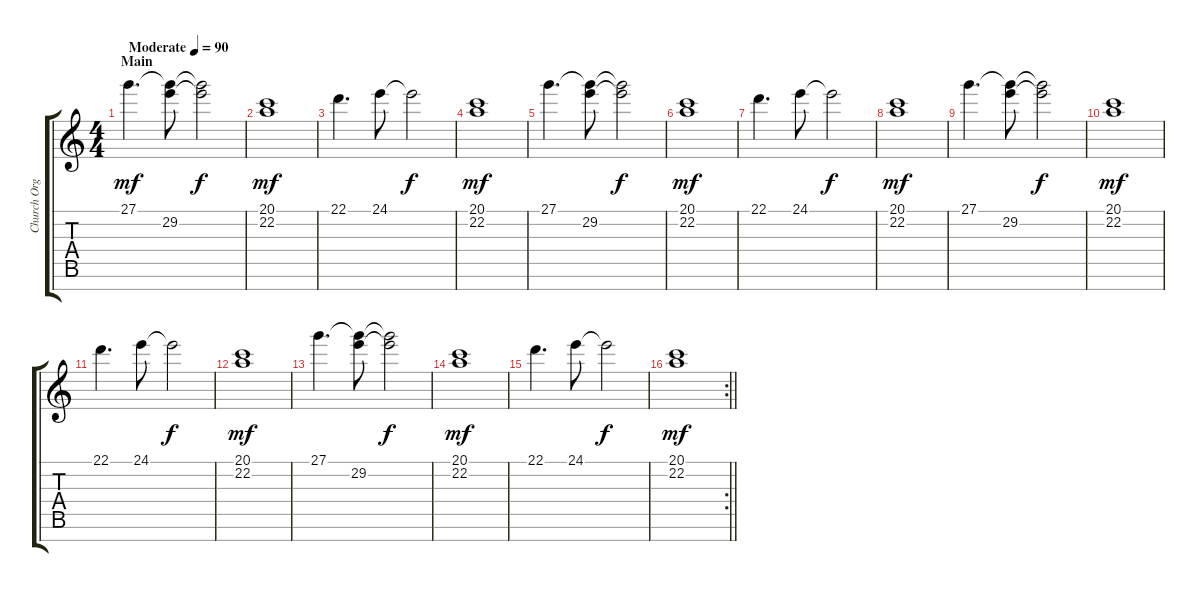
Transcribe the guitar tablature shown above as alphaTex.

\track ("Church Organ" "Church Org") {instrument fx8scifi}
\staff {score tabs}
\tuning (E4 B3 G3 D3 A2 E2 B1) {hide}
\ts (4 4)
\section ("" "Main")
\tempo (90 "Moderate")
\clef g2
\ks c
27.1.4{d dy mf instrument fx8scifi} (27.1{t} 29.2).8 (27.1{t} 29.2{t}).2{dy f} |
(20.1 22.2).1{dy mf} |
22.1.4{d} 24.1.8 24.1{t}.2{dy f} |
(20.1 22.2).1{dy mf} |
27.1.4{d} (27.1{t} 29.2).8 (27.1{t} 29.2{t}).2{dy f} |
(20.1 22.2).1{dy mf} |
22.1.4{d} 24.1.8 24.1{t}.2{dy f} |
(20.1 22.2).1{dy mf} |
27.1.4{d} (27.1{t} 29.2).8 (27.1{t} 29.2{t}).2{dy f} |
(20.1 22.2).1{dy mf} |
22.1.4{d} 24.1.8 24.1{t}.2{dy f} |
(20.1 22.2).1{dy mf} |
27.1.4{d} (27.1{t} 29.2).8 (27.1{t} 29.2{t}).2{dy f} |
(20.1 22.2).1{dy mf} |
22.1.4{d} 24.1.8 24.1{t}.2{dy f} |
\rc 2
\barLineRight lightlight
(20.1 22.2).1{dy mf}
